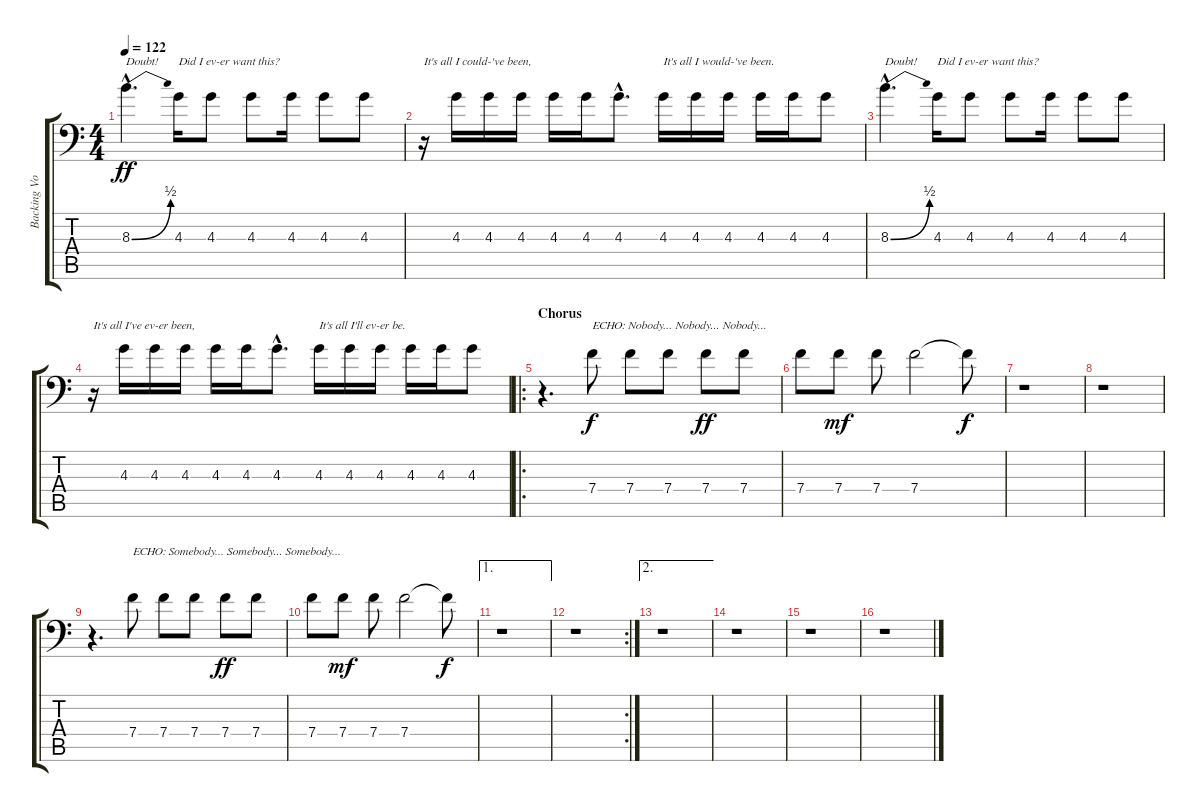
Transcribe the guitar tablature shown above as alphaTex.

\track ("Backing Vocals (Rob Garcia)" "Backing Vo") {instrument acousticguitarsteel}
\staff {score tabs}
\tuning (C4 G3 Eb3 Bb2 F2 Bb1) {hide}
\ts (4 4)
\tempo 122
\clef f4
\ks c
8.3{be (bend 0 0 60 2) hac}.4{d txt "Doubt!" dy ff} 4.3.16{txt "Did I ev-er want this?"} 4.3.8 4.3.8 4.3.16 4.3.8 4.3.8 |
r.16{txt "It's all I could-'ve been,"} 4.3.16 4.3.16 4.3.16 4.3.16 4.3.16 4.3{hac}.8{d} 4.3.16{txt "It's all I would-'ve been."} 4.3.16 4.3.16 4.3.16 4.3.16 4.3.8 |
8.3{be (bend 0 0 60 2) hac}.4{d txt "Doubt!"} 4.3.16{txt "Did I ev-er want this? "} 4.3.8 4.3.8 4.3.16 4.3.8 4.3.8 |
r.16{txt "It's all I've ev-er been,"} 4.3.16 4.3.16 4.3.16 4.3.16 4.3.16 4.3{hac}.8{d} 4.3.16{txt "It's all I'll ev-er be."} 4.3.16 4.3.16 4.3.16 4.3.16 4.3.8 |
\ro
\section ("" "Chorus")
r.4{d} 7.4.8{txt "ECHO: Nobody... Nobody... Nobody..." dy f} 7.4.8 7.4.8 7.4.8{dy ff} 7.4.8 |
7.4.8 7.4.8{dy mf} 7.4.8 7.4.2 7.4{t}.8{dy f} |
r.1 |
r.1 |
r.4{d} 7.4.8{txt "ECHO: Somebody... Somebody... Somebody..."} 7.4.8 7.4.8 7.4.8{dy ff} 7.4.8 |
7.4.8 7.4.8{dy mf} 7.4.8 7.4.2 7.4{t}.8{dy f} |
\ae 1
r.1 |
\rc 2
r.1 |
\ae 2
r.1 |
r.1 |
r.1 |
r.1
